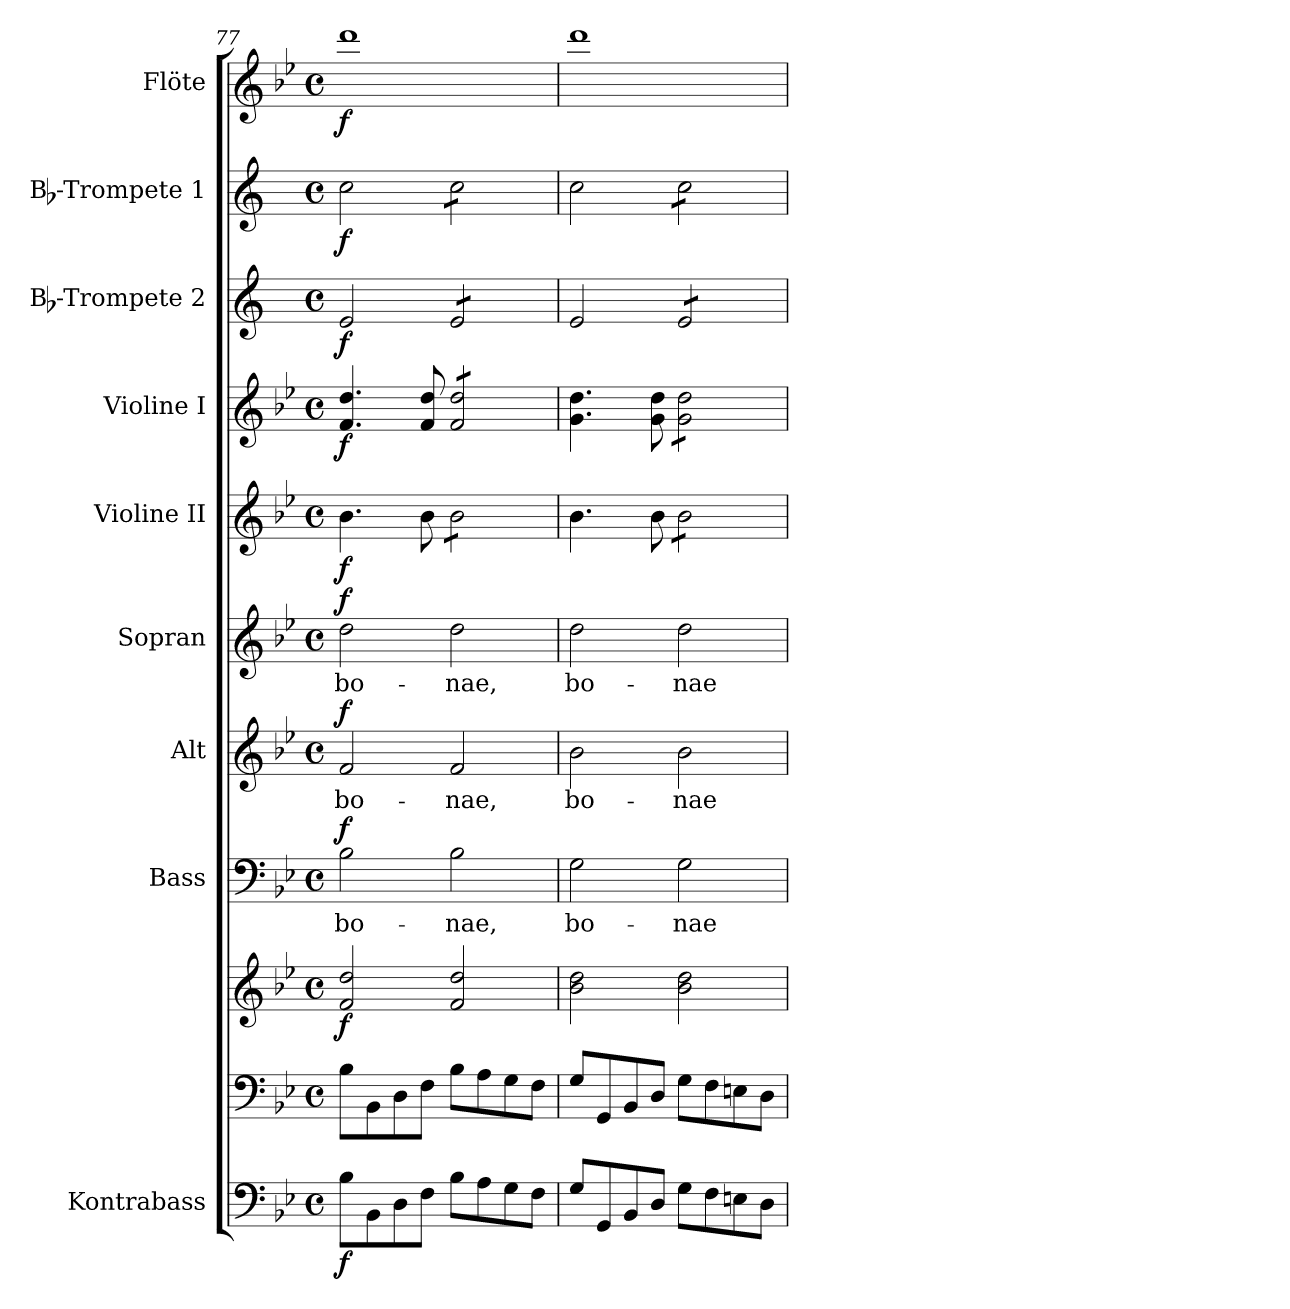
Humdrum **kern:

**kern	**dynam	**kern	**kern	**dynam	**kern	**text	**dynam	**kern	**text	**dynam	**kern	**text	**dynam	**kern	**dynam	**kern	**dynam	**kern	**dynam	**kern	**dynam	**kern	**dynam
*part10	*part10	*part9	*part9	*part9	*part8	*part8	*part8	*part7	*part7	*part7	*part6	*part6	*part6	*part5	*part5	*part4	*part4	*part3	*part3	*part2	*part2	*part1	*part1
*staff11	*staff11	*staff10	*staff9	*staff9/10	*staff8	*staff8	*staff8	*staff7	*staff7	*staff7	*staff6	*staff6	*staff6	*staff5	*staff5	*staff4	*staff4	*staff3	*staff3	*staff2	*staff2	*staff1	*staff1
*I"Kontrabass	*	*	*	*	*I"Bass	*	*	*I"Alt	*	*	*I"Sopran	*	*	*I"Violine II	*	*I"Violine I	*	*I"Bb-Trompete 2	*	*I"Bb-Trompete 1	*	*I"Flöte	*
*I'Kb.	*	*	*	*	*I'B.	*	*	*I'A.	*	*	*I'S.	*	*	*I'Vl. II	*	*I'Vl. I	*	*I'Bb Trp. 2	*	*I'Bb Trp. 1	*	*I'Fl.	*
*clefF4	*	*clefF4	*clefG2	*	*clefF4	*	*	*clefG2	*	*	*clefG2	*	*	*clefG2	*	*clefG2	*	*clefG2	*	*clefG2	*	*clefG2	*
*ITrd7c12	*	*	*	*	*	*	*	*	*	*	*	*	*	*	*	*	*	*ITrd1c2	*	*ITrd1c2	*	*	*
*k[b-e-]	*	*k[b-e-]	*k[b-e-]	*	*k[b-e-]	*	*	*k[b-e-]	*	*	*k[b-e-]	*	*	*k[b-e-]	*	*k[b-e-]	*	*k[b-e-]	*	*k[b-e-]	*	*k[b-e-]	*
*B-:	*	*B-:	*B-:	*	*B-:	*	*	*B-:	*	*	*B-:	*	*	*B-:	*	*B-:	*	*B-:	*	*B-:	*	*B-:	*
*M4/4	*	*M4/4	*M4/4	*	*M4/4	*	*	*M4/4	*	*	*M4/4	*	*	*M4/4	*	*M4/4	*	*M4/4	*	*M4/4	*	*M4/4	*
*met(c)	*	*met(c)	*met(c)	*	*met(c)	*	*	*met(c)	*	*	*met(c)	*	*	*met(c)	*	*met(c)	*	*met(c)	*	*met(c)	*	*met(c)	*
=77	=77	=77	=77	=77	=77	=77	=77	=77	=77	=77	=77	=77	=77	=77	=77	=77	=77	=77	=77	=77	=77	=77	=77
!	!LO:DY:b	!	!	!LO:DY:b	!	!LO:LY:b	!LO:DY:a	!	!LO:LY:b	!LO:DY:a	!	!LO:LY:b	!LO:DY:a	!	!LO:DY:b	!	!LO:DY:b	!	!LO:DY:b	!	!LO:DY:b	!	!LO:DY:b
8BB-\L	f	8B-\L	2f/ 2dd/	f	2B-\	bo-	f	2f/	bo-	f	2dd\	bo-	f	4.b-\	f	4.f/ 4.dd/	f	2d/	f	2b-\	f	1ddd	f
8BBB-\	.	8BB-\	.	.	.	.	.	.	.	.	.	.	.	.	.	.	.	.	.	.	.	.	.
8DD\	.	8D\	.	.	.	.	.	.	.	.	.	.	.	.	.	.	.	.	.	.	.	.	.
8FF\J	.	8F\J	.	.	.	.	.	.	.	.	.	.	.	8b-\	.	8f/ 8dd/	.	.	.	.	.	.	.
!	!	!	!	!	!	!LO:LY:b	!	!	!LO:LY:b	!	!	!LO:LY:b	!	!	!	!	!	!	!	!	!	!	!
*	*	*	*	*	*	*	*	*	*	*	*	*	*	*tremolo	*	*	*	*	*	*	*	*	*
*	*	*	*	*	*	*	*	*	*	*	*	*	*	*	*	*tremolo	*	*	*	*	*	*	*
*	*	*	*	*	*	*	*	*	*	*	*	*	*	*	*	*	*	*tremolo	*	*	*	*	*
*	*	*	*	*	*	*	*	*	*	*	*	*	*	*	*	*	*	*	*	*tremolo	*	*	*
8BB-\L	.	8B-\L	2f/ 2dd/	.	2B-\	-nae,	.	2f/	-nae,	.	2dd\	-nae,	.	8b-\L	.	8f/ 8dd/L	.	8d/L	.	8b-\L	.	.	.
8AA\	.	8A\	.	.	.	.	.	.	.	.	.	.	.	8b-\	.	8f/ 8dd/	.	8d/	.	8b-\	.	.	.
8GG\	.	8G\	.	.	.	.	.	.	.	.	.	.	.	8b-\	.	8f/ 8dd/	.	8d/	.	8b-\	.	.	.
8FF\J	.	8F\J	.	.	.	.	.	.	.	.	.	.	.	8b-\J	.	8f/ 8dd/J	.	8d/J	.	8b-\J	.	.	.
*	*	*	*	*	*	*	*	*	*	*	*	*	*	*	*	*	*	*	*	*Xtremolo	*	*	*
*	*	*	*	*	*	*	*	*	*	*	*	*	*	*	*	*	*	*Xtremolo	*	*	*	*	*
*	*	*	*	*	*	*	*	*	*	*	*	*	*	*	*	*Xtremolo	*	*	*	*	*	*	*
*	*	*	*	*	*	*	*	*	*	*	*	*	*	*Xtremolo	*	*	*	*	*	*	*	*	*
!!LO:PB:g=z
=78	=78	=78	=78	=78	=78	=78	=78	=78	=78	=78	=78	=78	=78	=78	=78	=78	=78	=78	=78	=78	=78	=78	=78
!	!	!	!	!	!	!LO:LY:b	!	!	!LO:LY:b	!	!	!LO:LY:b	!	!	!	!	!	!	!	!	!	!	!
8GG/L	.	8G/L	2b-\ 2dd\	.	2G\	bo-	.	2b-\	bo-	.	2dd\	bo-	.	4.b-\	.	4.g\ 4.dd\	.	2d/	.	2b-\	.	1ddd	.
8GGG/	.	8GG/	.	.	.	.	.	.	.	.	.	.	.	.	.	.	.	.	.	.	.	.	.
8BBB-/	.	8BB-/	.	.	.	.	.	.	.	.	.	.	.	.	.	.	.	.	.	.	.	.	.
8DD/J	.	8D/J	.	.	.	.	.	.	.	.	.	.	.	8b-\	.	8g\ 8dd\	.	.	.	.	.	.	.
!	!	!	!	!	!	!LO:LY:b	!	!	!LO:LY:b	!	!	!LO:LY:b	!	!	!	!	!	!	!	!	!	!	!
*	*	*	*	*	*	*	*	*	*	*	*	*	*	*tremolo	*	*	*	*	*	*	*	*	*
*	*	*	*	*	*	*	*	*	*	*	*	*	*	*	*	*tremolo	*	*	*	*	*	*	*
*	*	*	*	*	*	*	*	*	*	*	*	*	*	*	*	*	*	*tremolo	*	*	*	*	*
*	*	*	*	*	*	*	*	*	*	*	*	*	*	*	*	*	*	*	*	*tremolo	*	*	*
8GG\L	.	8G\L	2b-\ 2dd\	.	2G\	-nae	.	2b-\	-nae	.	2dd\	-nae	.	8b-\L	.	8g\ 8dd\L	.	8d/L	.	8b-\L	.	.	.
8FF\	.	8F\	.	.	.	.	.	.	.	.	.	.	.	8b-\	.	8g\ 8dd\	.	8d/	.	8b-\	.	.	.
8EEn\	.	8En\	.	.	.	.	.	.	.	.	.	.	.	8b-\	.	8g\ 8dd\	.	8d/	.	8b-\	.	.	.
8DD\J	.	8D\J	.	.	.	.	.	.	.	.	.	.	.	8b-\J	.	8g\ 8dd\J	.	8d/J	.	8b-\J	.	.	.
*	*	*	*	*	*	*	*	*	*	*	*	*	*	*	*	*	*	*	*	*Xtremolo	*	*	*
*	*	*	*	*	*	*	*	*	*	*	*	*	*	*	*	*	*	*Xtremolo	*	*	*	*	*
*	*	*	*	*	*	*	*	*	*	*	*	*	*	*	*	*Xtremolo	*	*	*	*	*	*	*
*	*	*	*	*	*	*	*	*	*	*	*	*	*	*Xtremolo	*	*	*	*	*	*	*	*	*
=	=	=	=	=	=	=	=	=	=	=	=	=	=	=	=	=	=	=	=	=	=	=	=
*-	*-	*-	*-	*-	*-	*-	*-	*-	*-	*-	*-	*-	*-	*-	*-	*-	*-	*-	*-	*-	*-	*-	*-
